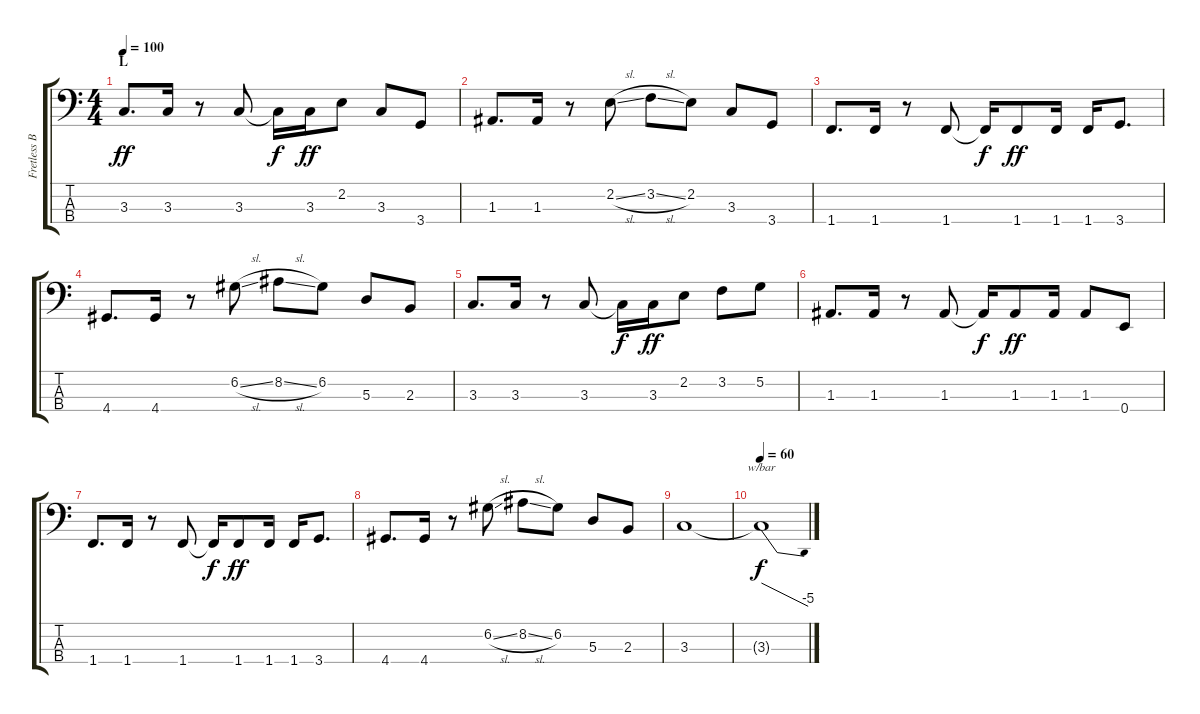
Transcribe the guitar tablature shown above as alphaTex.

\track ("Fretless Bass" "Fretless B") {instrument fretlessbass}
\staff {score tabs}
\tuning (G2 D2 A1 E1) {hide}
\ts (4 4)
\section ("" "L")
\tempo 100
\clef f4
\ks c
3.3.8{d dy ff} 3.3.16 r.8 3.3.8 3.3{t}.16{dy f} 3.3.16{dy ff} 2.2.8 3.3.8 3.4.8 |
1.3.8{d} 1.3.16 r.8 2.2{sl}.8 3.2{sl}.8 2.2.8 3.3.8 3.4.8 |
1.4.8{d} 1.4.16 r.8 1.4.8 1.4{t}.16{dy f} 1.4.8{dy ff} 1.4.16 1.4.16 3.4.8{d} |
4.4.8{d} 4.4.16 r.8 6.2{sl}.8 8.2{sl}.8 6.2.8 5.3.8 2.3.8 |
3.3.8{d} 3.3.16 r.8 3.3.8 3.3{t}.16{dy f} 3.3.16{dy ff} 2.2.8 3.2.8 5.2.8 |
1.3.8{d} 1.3.16 r.8 1.3.8 1.3{t}.16{dy f} 1.3.8{dy ff} 1.3.16 1.3.8 0.4.8 |
1.4.8{d} 1.4.16 r.8 1.4.8 1.4{t}.16{dy f} 1.4.8{dy ff} 1.4.16 1.4.16 3.4.8{d} |
4.4.8{d} 4.4.16 r.8 6.2{sl}.8 8.2{sl}.8 6.2.8 5.3.8 2.3.8 |
3.3.1 |
\tempo 60
3.3{t}.1{tbe (dive default 0 0 60 -20) dy f}
